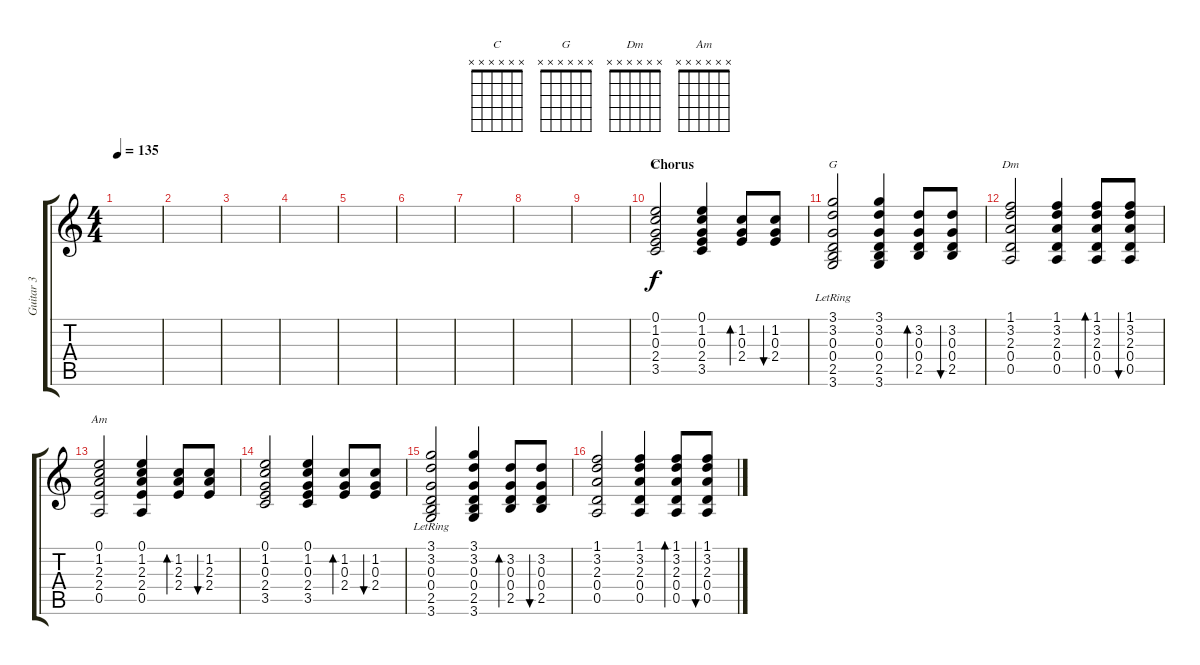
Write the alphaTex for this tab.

\track ("Guitar 3" "Guitar 3") {instrument acousticguitarnylon}
\staff {score tabs}
\tuning (E4 B3 G3 D3 A2 E2) {hide}
\chord ("C" x x x x x x)
\chord ("G" x x x x x x)
\chord ("Dm" x x x x x x)
\chord ("Am" x x x x x x)
\ts (4 4)
\tempo 135
\clef g2
\ks c
|
|
|
|
|
|
|
|
|
\section ("" "Chorus")
(0.1 1.2 0.3 2.4 3.5).2{ch "C"} (0.1 1.2 0.3 2.4 3.5).4 (1.2 0.3 2.4).8{bd 60} (1.2 0.3 2.4).8{bu 60} |
(3.1 3.2 0.3 0.4 2.5 3.6{lr}).2{ch "G"} (3.1 3.2 0.3 0.4 2.5 3.6).4 (3.2 0.3 0.4 2.5).8{bd 60} (3.2 0.3 0.4 2.5).8{bu 60} |
(1.1 3.2 2.3 0.4 0.5).2{ch "Dm"} (1.1 3.2 2.3 0.4 0.5).4 (1.1 3.2 2.3 0.4 0.5).8{bd 60} (1.1 3.2 2.3 0.4 0.5).8{bu 60} |
(0.1 1.2 2.3 2.4 0.5).2{ch "Am"} (0.1 1.2 2.3 2.4 0.5).4 (1.2 2.3 2.4).8{bd 60} (1.2 2.3 2.4).8{bu 60} |
(0.1 1.2 0.3 2.4 3.5).2 (0.1 1.2 0.3 2.4 3.5).4 (1.2 0.3 2.4).8{bd 60} (1.2 0.3 2.4).8{bu 60} |
(3.1 3.2 0.3 0.4 2.5 3.6{lr}).2 (3.1 3.2 0.3 0.4 2.5 3.6).4 (3.2 0.3 0.4 2.5).8{bd 60} (3.2 0.3 0.4 2.5).8{bu 60} |
(1.1 3.2 2.3 0.4 0.5).2 (1.1 3.2 2.3 0.4 0.5).4 (1.1 3.2 2.3 0.4 0.5).8{bd 60} (1.1 3.2 2.3 0.4 0.5).8{bu 60}
